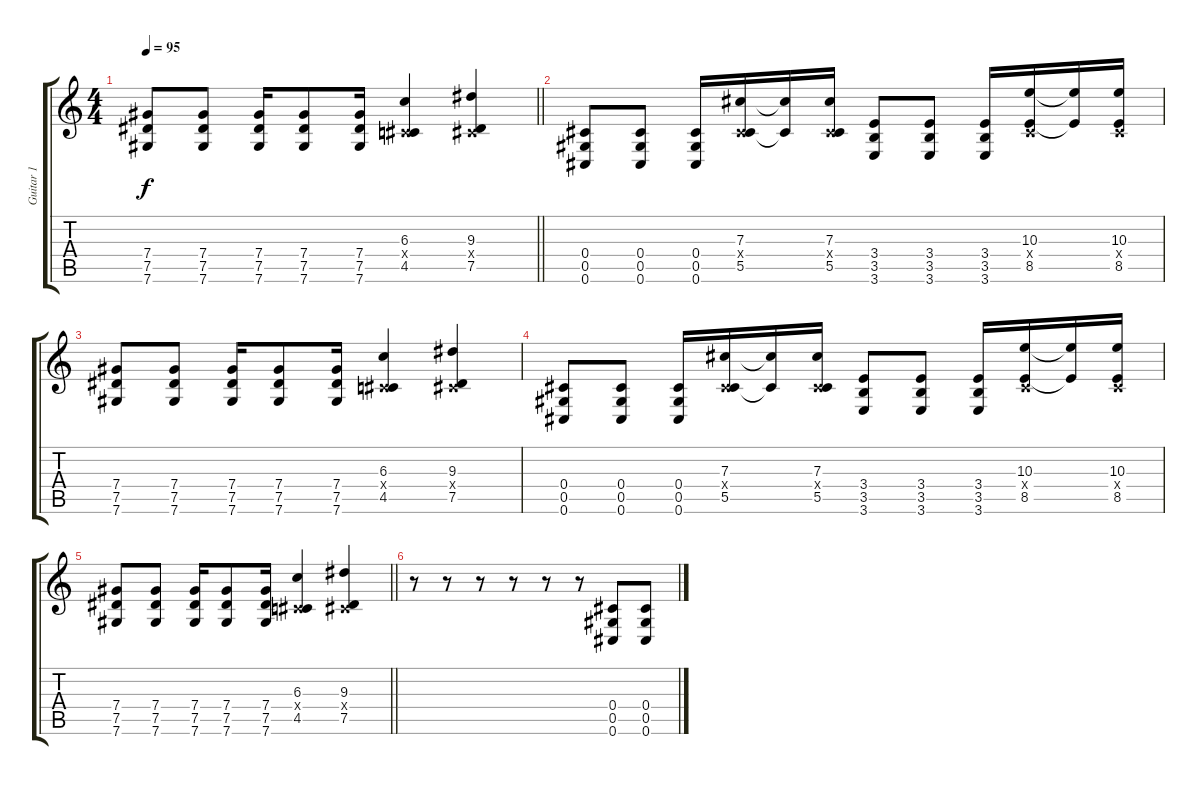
\track ("Guitar 1" "Guitar 1") {instrument distortionguitar}
\staff {score tabs}
\tuning (Eb4 Bb3 Gb3 Db3 Ab2 Db2) {hide}
\ts (4 4)
\tempo 95
\clef g2
\barLineRight lightlight
\ks c
(7.4 7.5 7.6).8{dy f} (7.4 7.5 7.6).8 (7.4 7.5 7.6).16 (7.4 7.5 7.6).8 (7.4 7.5 7.6).16 (6.3 0.4{x} 4.5).4 (9.3 0.4{x} 7.5).4 |
(0.4 0.5 0.6).8 (0.4 0.5 0.6).8 (0.4 0.5 0.6).16 (7.3 0.4{x} 5.5).16 (7.3{t} 5.5{t}).16 (7.3 0.4{x} 5.5).16 (3.4 3.5 3.6).8 (3.4 3.5 3.6).8 (3.4 3.5 3.6).16 (10.3 0.4{x} 8.5).16 (10.3{t} 8.5{t}).16 (10.3 0.4{x} 8.5).16 |
(7.4 7.5 7.6).8 (7.4 7.5 7.6).8 (7.4 7.5 7.6).16 (7.4 7.5 7.6).8 (7.4 7.5 7.6).16 (6.3 0.4{x} 4.5).4 (9.3 0.4{x} 7.5).4 |
(0.4 0.5 0.6).8 (0.4 0.5 0.6).8 (0.4 0.5 0.6).16 (7.3 0.4{x} 5.5).16 (7.3{t} 5.5{t}).16 (7.3 0.4{x} 5.5).16 (3.4 3.5 3.6).8 (3.4 3.5 3.6).8 (3.4 3.5 3.6).16 (10.3 0.4{x} 8.5).16 (10.3{t} 8.5{t}).16 (10.3 0.4{x} 8.5).16 |
\barLineRight lightlight
(7.4 7.5 7.6).8 (7.4 7.5 7.6).8 (7.4 7.5 7.6).16 (7.4 7.5 7.6).8 (7.4 7.5 7.6).16 (6.3 0.4{x} 4.5).4 (9.3 0.4{x} 7.5).4 |
r.8 r.8 r.8 r.8 r.8 r.8 (0.4 0.5 0.6).8 (0.4 0.5 0.6).8
